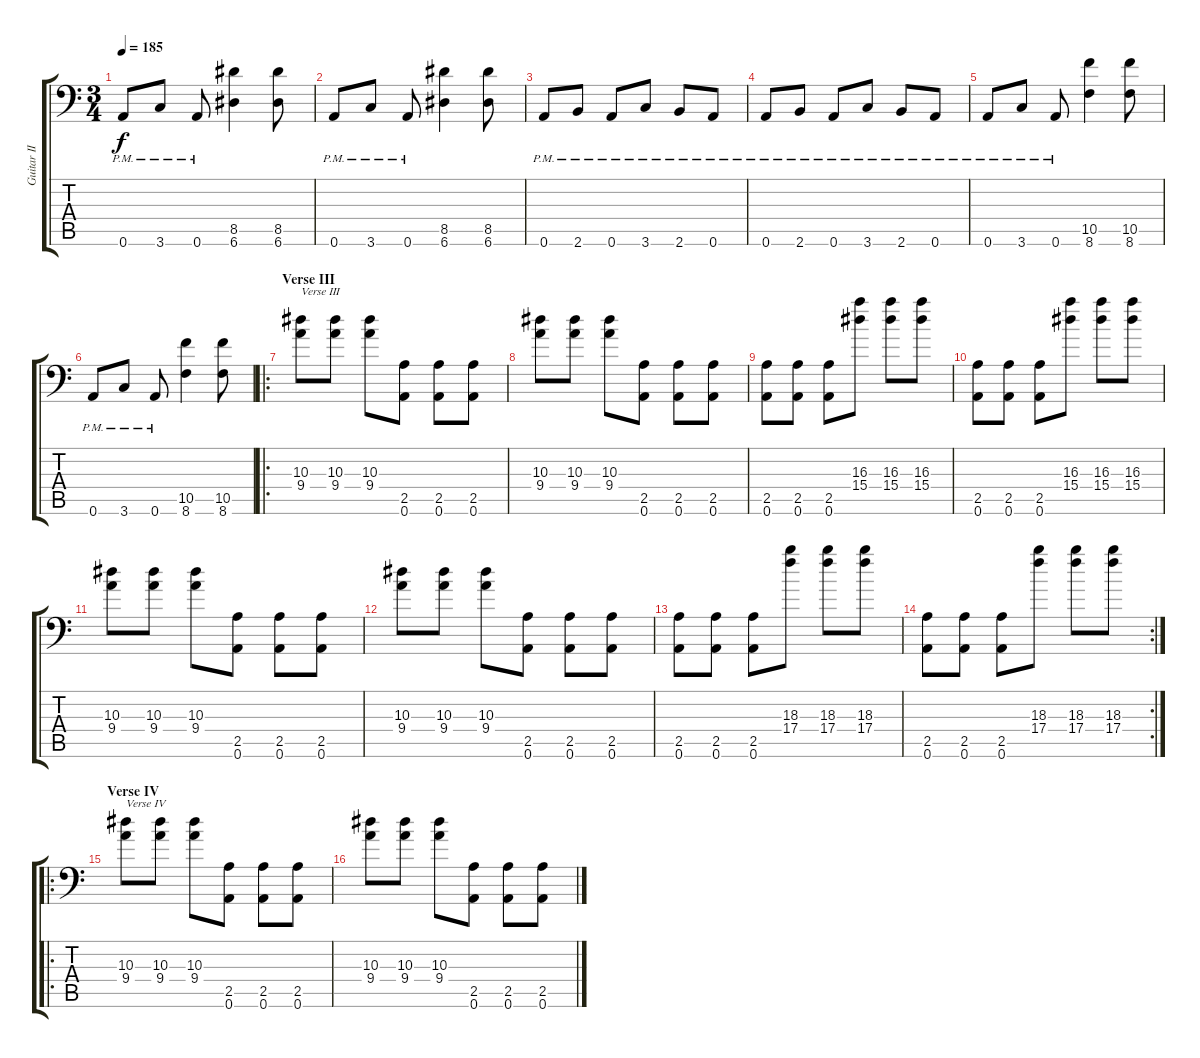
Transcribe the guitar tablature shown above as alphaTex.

\track ("Guitar II [Brent Hinds]" "Guitar II ") {instrument distortionguitar}
\staff {score tabs}
\tuning (D4 A3 F3 C3 G2 A1) {hide}
\ts (3 4)
\tempo 185
\clef f4
\ks c
0.6{pm}.8{dy f} 3.6{pm}.8 0.6{pm}.8 (8.5 6.6).4 (8.5 6.6).8 |
0.6{pm}.8 3.6{pm}.8 0.6{pm}.8 (8.5 6.6).4 (8.5 6.6).8 |
0.6{pm}.8 2.6{pm}.8 0.6{pm}.8 3.6{pm}.8 2.6{pm}.8 0.6{pm}.8 |
0.6{pm}.8 2.6{pm}.8 0.6{pm}.8 3.6{pm}.8 2.6{pm}.8 0.6{pm}.8 |
0.6{pm}.8 3.6{pm}.8 0.6{pm}.8 (10.5 8.6).4 (10.5 8.6).8 |
0.6{pm}.8 3.6{pm}.8 0.6{pm}.8 (10.5 8.6).4 (10.5 8.6).8 |
\ro
\section ("" "Verse III")
(10.3 9.4).8{txt "Verse III"} (10.3 9.4).8 (10.3 9.4).8 (2.5 0.6).8 (2.5 0.6).8 (2.5 0.6).8 |
(10.3 9.4).8 (10.3 9.4).8 (10.3 9.4).8 (2.5 0.6).8 (2.5 0.6).8 (2.5 0.6).8 |
(2.5 0.6).8 (2.5 0.6).8 (2.5 0.6).8 (16.3 15.4).8 (16.3 15.4).8 (16.3 15.4).8 |
(2.5 0.6).8 (2.5 0.6).8 (2.5 0.6).8 (16.3 15.4).8 (16.3 15.4).8 (16.3 15.4).8 |
(10.3 9.4).8 (10.3 9.4).8 (10.3 9.4).8 (2.5 0.6).8 (2.5 0.6).8 (2.5 0.6).8 |
(10.3 9.4).8 (10.3 9.4).8 (10.3 9.4).8 (2.5 0.6).8 (2.5 0.6).8 (2.5 0.6).8 |
(2.5 0.6).8 (2.5 0.6).8 (2.5 0.6).8 (18.3 17.4).8 (18.3 17.4).8 (18.3 17.4).8 |
\rc 2
(2.5 0.6).8 (2.5 0.6).8 (2.5 0.6).8 (18.3 17.4).8 (18.3 17.4).8 (18.3 17.4).8 |
\ro
\section ("" "Verse IV")
(10.3 9.4).8{txt "Verse IV"} (10.3 9.4).8 (10.3 9.4).8 (2.5 0.6).8 (2.5 0.6).8 (2.5 0.6).8 |
(10.3 9.4).8 (10.3 9.4).8 (10.3 9.4).8 (2.5 0.6).8 (2.5 0.6).8 (2.5 0.6).8
